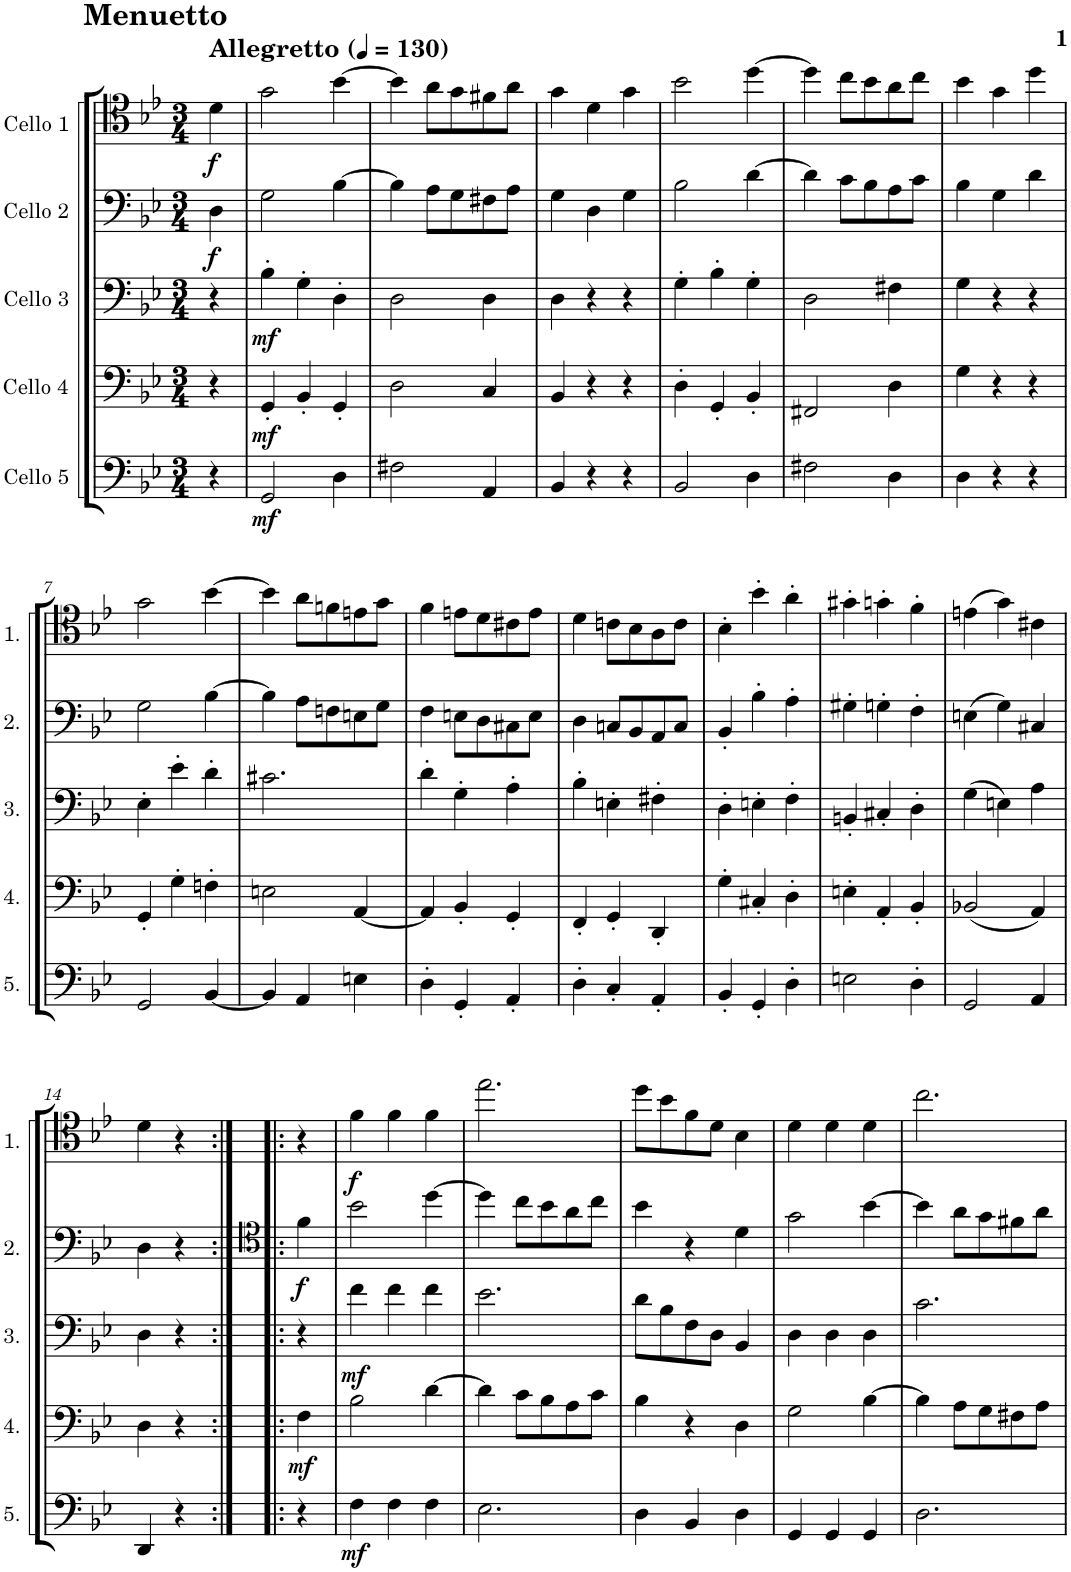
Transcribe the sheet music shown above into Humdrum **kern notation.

**kern	**dynam	**kern	**dynam	**kern	**dynam	**kern	**dynam	**kern	**dynam
*part5	*part5	*part4	*part4	*part3	*part3	*part2	*part2	*part1	*part1
*staff5	*staff5	*staff4	*staff4	*staff3	*staff3	*staff2	*staff2	*staff1	*staff1
*I"Cello 5	*	*I"Cello 4	*	*I"Cello 3	*	*I"Cello 2	*	*I"Cello 1	*
*clefF4	*	*clefF4	*	*clefF4	*	*clefF4	*	*clefC4	*
*k[b-e-]	*	*k[b-e-]	*	*k[b-e-]	*	*k[b-e-]	*	*k[b-e-]	*
*M3/4	*	*M3/4	*	*M3/4	*	*M3/4	*	*M3/4	*
*MM130	*	*MM130	*	*MM130	*	*MM130	*	*MM130	*
=	=	=	=	=	=	=	=	=	=
!	!	!	!	!	!	!	!	!LO:TX:a:B:t=Menuetto	!
!	!	!	!	!	!	!	!	!LO:TX:a:B:t=Allegretto	!
!	!	!	!	!	!	!	!LO:DY:b	!	!LO:DY:b
4r	.	4r	.	4r	.	4D\	f	4d\	f
=1	=1	=1	=1	=1	=1	=1	=1	=1	=1
!	!LO:DY:b	!	!LO:DY:b	!	!LO:DY:b	!	!	!	!
2GG/	mf	4GG'/	mf	4B-'\	mf	2G\	.	2g\	.
.	.	4BB-'/	.	4G'\	.	.	.	.	.
4D\	.	4GG'/	.	4D'\	.	[4B-\	.	[4b-\	.
=2	=2	=2	=2	=2	=2	=2	=2	=2	=2
2F#X\	.	2D\	.	2D\	.	4B-\]	.	4b-\]	.
.	.	.	.	.	.	8A\L	.	8a\L	.
.	.	.	.	.	.	8G\	.	8g\	.
4AA/	.	4C/	.	4D\	.	8F#X\	.	8f#X\	.
.	.	.	.	.	.	8A\J	.	8a\J	.
=3	=3	=3	=3	=3	=3	=3	=3	=3	=3
4BB-/	.	4BB-/	.	4D\	.	4G\	.	4g\	.
4r	.	4r	.	4r	.	4D\	.	4d\	.
4r	.	4r	.	4r	.	4G\	.	4g\	.
=4	=4	=4	=4	=4	=4	=4	=4	=4	=4
2BB-/	.	4D'\	.	4G'\	.	2B-\	.	2b-\	.
.	.	4GG'/	.	4B-'\	.	.	.	.	.
4D\	.	4BB-'/	.	4G'\	.	[4d\	.	[4dd\	.
=5	=5	=5	=5	=5	=5	=5	=5	=5	=5
2F#X\	.	2FF#X/	.	2D\	.	4d\]	.	4dd\]	.
.	.	.	.	.	.	8c\L	.	8cc\L	.
.	.	.	.	.	.	8B-\	.	8b-\	.
4D\	.	4D\	.	4F#X\	.	8A\	.	8a\	.
.	.	.	.	.	.	8c\J	.	8cc\J	.
=6	=6	=6	=6	=6	=6	=6	=6	=6	=6
4D\	.	4G\	.	4G\	.	4B-\	.	4b-\	.
4r	.	4r	.	4r	.	4G\	.	4g\	.
4r	.	4r	.	4r	.	4d\	.	4dd\	.
!!LO:LB:g=z
=7	=7	=7	=7	=7	=7	=7	=7	=7	=7
2GG/	.	4GG'/	.	4E-'\	.	2G\	.	2g\	.
.	.	4G'\	.	4e-'\	.	.	.	.	.
[4BB-/	.	4Fn'\	.	4d'\	.	[4B-\	.	[4b-\	.
=8	=8	=8	=8	=8	=8	=8	=8	=8	=8
4BB-/]	.	2En\	.	2.c#X\	.	4B-\]	.	4b-\]	.
4AA/	.	.	.	.	.	8A\L	.	8a\L	.
.	.	.	.	.	.	8Fn\	.	8fn\	.
4En\	.	[4AA/	.	.	.	8En\	.	8en\	.
.	.	.	.	.	.	8G\J	.	8g\J	.
=9	=9	=9	=9	=9	=9	=9	=9	=9	=9
4D'\	.	4AA/]	.	4d'\	.	4F\	.	4f\	.
4GG'/	.	4BB-'/	.	4G'\	.	8En\L	.	8en\L	.
.	.	.	.	.	.	8D\	.	8d\	.
4AA'/	.	4GG'/	.	4A'\	.	8C#X\	.	8c#X\	.
.	.	.	.	.	.	8E\J	.	8e\J	.
=10	=10	=10	=10	=10	=10	=10	=10	=10	=10
4D'\	.	4FF'/	.	4B-'\	.	4D\	.	4d\	.
4C'/	.	4GG'/	.	4En'\	.	8Cn/L	.	8cn\L	.
.	.	.	.	.	.	8BB-/	.	8B-\	.
4AA'/	.	4DD'/	.	4F#X'\	.	8AA/	.	8A\	.
.	.	.	.	.	.	8C/J	.	8c\J	.
=11	=11	=11	=11	=11	=11	=11	=11	=11	=11
4BB-'/	.	4G'\	.	4D'\	.	4BB-'/	.	4B-'\	.
4GG'/	.	4C#X'/	.	4En'\	.	4B-'\	.	4b-'\	.
4D'\	.	4D'\	.	4F'\	.	4A'\	.	4a'\	.
=12	=12	=12	=12	=12	=12	=12	=12	=12	=12
2En\	.	4En'\	.	4BBn'/	.	4G#X'\	.	4g#X'\	.
.	.	4AA'/	.	4C#X'/	.	4Gn'\	.	4gn'\	.
4D'\	.	4BB-'/	.	4D'\	.	4F'\	.	4f'\	.
=13	=13	=13	=13	=13	=13	=13	=13	=13	=13
2GG/	.	(2BB-X/	.	(4G\	.	(4En\	.	(4en\	.
.	.	.	.	4En\)	.	4G\)	.	4g\)	.
4AA/	.	4AA/)	.	4A\	.	4C#X/	.	4c#X\	.
!!LO:LB:g=z
=14	=14	=14	=14	=14	=14	=14	=14	=14	=14
4DD/	.	4D\	.	4D\	.	4D\	.	4d\	.
4r	.	4r	.	4r	.	4r	.	4r	.
=14X1:|!|:	=14X1:|!|:	=14X1:|!|:	=14X1:|!|:	=14X1:|!|:	=14X1:|!|:	=14X1:|!|:	=14X1:|!|:	=14X1:|!|:	=14X1:|!|:
*	*	*	*	*	*	*clefC4	*	*	*
!	!	!	!LO:DY:b	!	!	!	!LO:DY:b	!	!
4r	.	4F\	mf	4r	.	4f\	f	4r	.
=15	=15	=15	=15	=15	=15	=15	=15	=15	=15
!	!LO:DY:b	!	!	!	!LO:DY:b	!	!	!	!LO:DY:b
4F\	mf	2B-\	.	4f\	mf	2b-\	.	4f\	f
4F\	.	.	.	4f\	.	.	.	4f\	.
4F\	.	[4d\	.	4f\	.	[4dd\	.	4f\	.
=16	=16	=16	=16	=16	=16	=16	=16	=16	=16
2.E-\	.	4d\]	.	2.e-\	.	4dd\]	.	2.ee-\	.
.	.	8c\L	.	.	.	8cc\L	.	.	.
.	.	8B-\	.	.	.	8b-\	.	.	.
.	.	8A\	.	.	.	8a\	.	.	.
.	.	8c\J	.	.	.	8cc\J	.	.	.
=17	=17	=17	=17	=17	=17	=17	=17	=17	=17
4D\	.	4B-\	.	8d\L	.	4b-\	.	8dd\L	.
.	.	.	.	8B-\	.	.	.	8b-\	.
4BB-/	.	4r	.	8F\	.	4r	.	8f\	.
.	.	.	.	8D\J	.	.	.	8d\J	.
4D\	.	4D\	.	4BB-/	.	4d\	.	4B-\	.
=18	=18	=18	=18	=18	=18	=18	=18	=18	=18
4GG/	.	2G\	.	4D\	.	2g\	.	4d\	.
4GG/	.	.	.	4D\	.	.	.	4d\	.
4GG/	.	[4B-\	.	4D\	.	[4b-\	.	4d\	.
=19	=19	=19	=19	=19	=19	=19	=19	=19	=19
2.D\	.	4B-\]	.	2.c\	.	4b-\]	.	2.cc\	.
.	.	8A\L	.	.	.	8a\L	.	.	.
.	.	8G\	.	.	.	8g\	.	.	.
.	.	8F#X\	.	.	.	8f#X\	.	.	.
.	.	8A\J	.	.	.	8a\J	.	.	.
=	=	=	=	=	=	=	=	=	=
*-	*-	*-	*-	*-	*-	*-	*-	*-	*-
